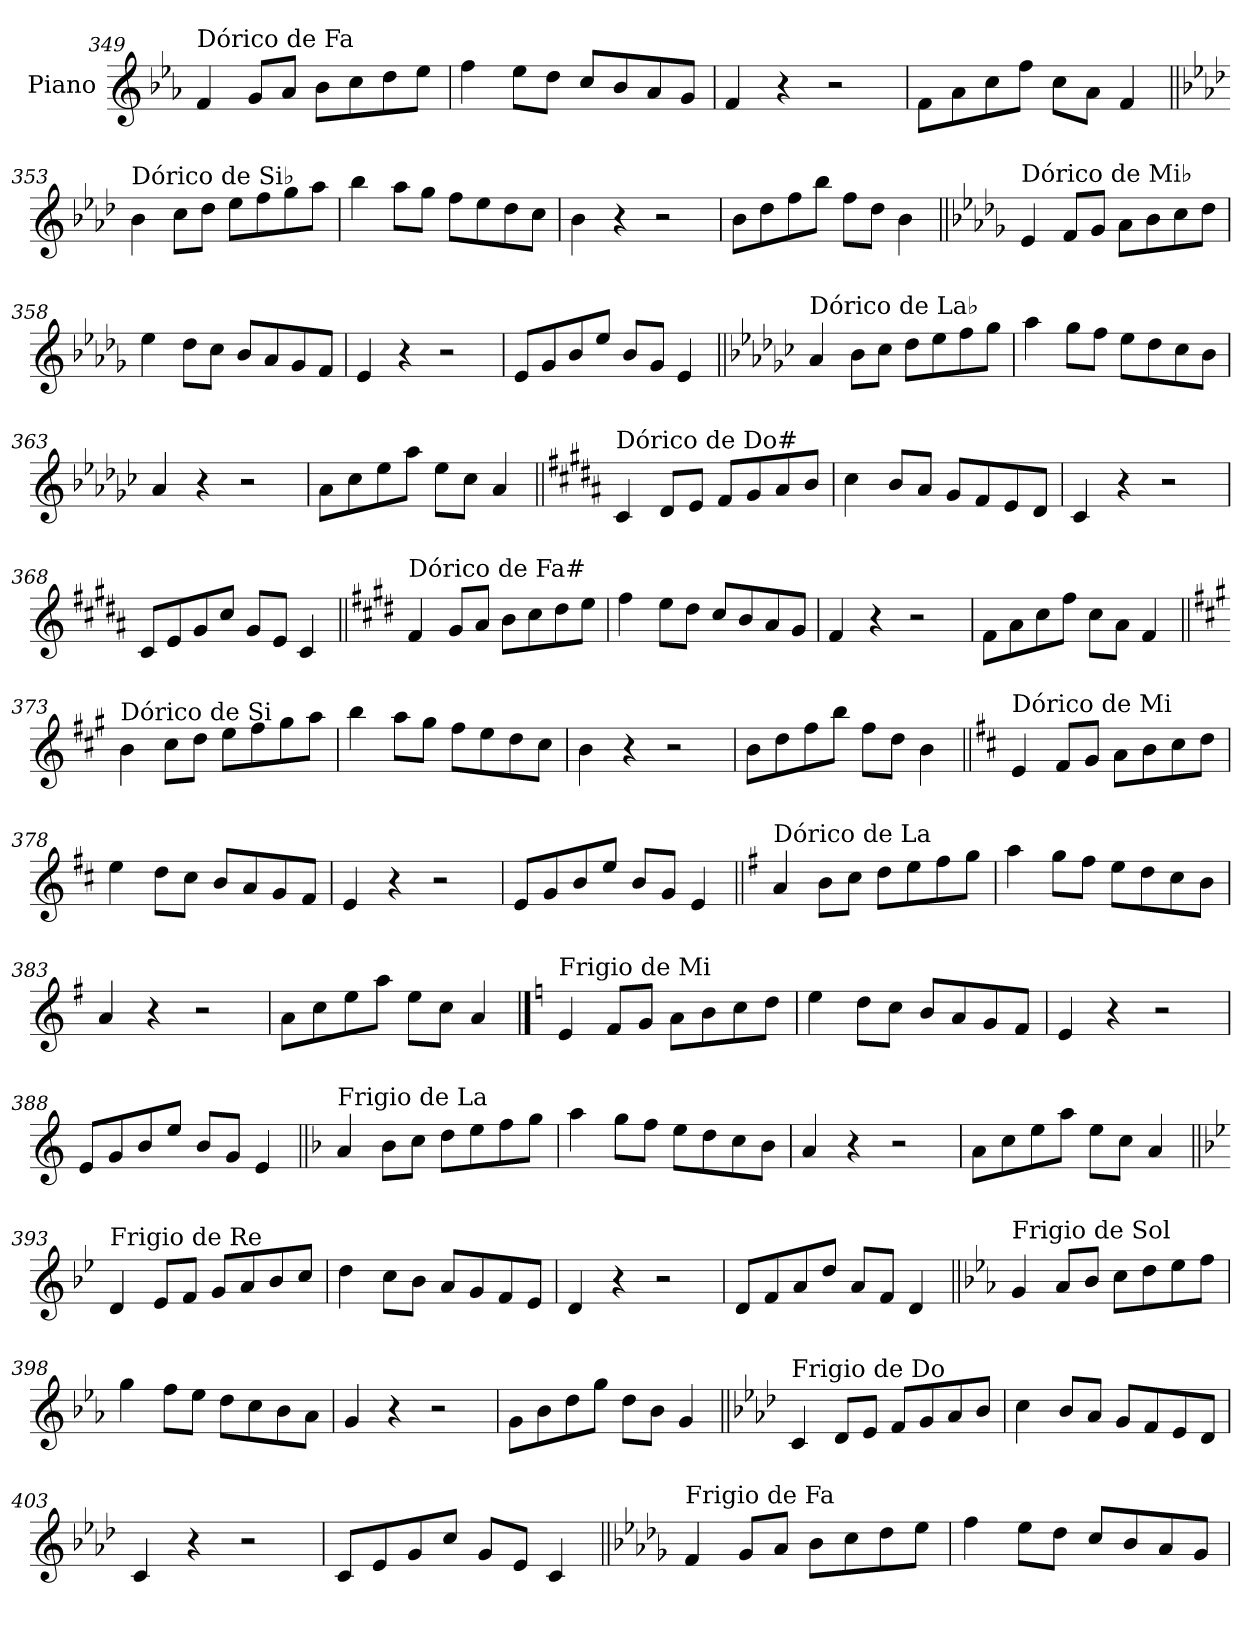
**kern
*part1
*staff1
*I"Piano
*I'Pno.
!!LO:LB:g=z
*clefG2
*k[b-e-a-]
=349
!LO:TX:a:t=Dórico de Fa
4f/
8g/L
8a-/J
8b-\L
8cc\
8dd\
8ee-\J
=350
4ff\
8ee-\L
8dd\J
8cc/L
8b-/
8a-/
8g/J
=351
4f/
4r
2r
=352
8f\L
8a-\
8cc\
8ff\J
8cc\L
8a-\J
4f/
!!LO:LB:g=z
=353||
*k[b-e-a-d-]
!LO:TX:a:t=Dórico de Si♭
4b-\
8cc\L
8dd-\J
8ee-\L
8ff\
8gg\
8aa-\J
=354
4bb-\
8aa-\L
8gg\J
8ff\L
8ee-\
8dd-\
8cc\J
=355
4b-\
4r
2r
=356
8b-\L
8dd-\
8ff\
8bb-\J
8ff\L
8dd-\J
4b-\
!!LO:LB:g=z
=357||
*k[b-e-a-d-g-]
!LO:TX:a:t=Dórico de Mi♭
4e-/
8f/L
8g-/J
8a-\L
8b-\
8cc\
8dd-\J
=358
4ee-\
8dd-\L
8cc\J
8b-/L
8a-/
8g-/
8f/J
=359
4e-/
4r
2r
=360
8e-/L
8g-/
8b-/
8ee-/J
8b-/L
8g-/J
4e-/
!!LO:LB:g=z
=361||
*k[b-e-a-d-g-c-]
!LO:TX:a:t=Dórico de La♭
4a-/
8b-\L
8cc-\J
8dd-\L
8ee-\
8ff\
8gg-\J
=362
4aa-\
8gg-\L
8ff\J
8ee-\L
8dd-\
8cc-\
8b-\J
=363
4a-/
4r
2r
=364
8a-\L
8cc-\
8ee-\
8aa-\J
8ee-\L
8cc-\J
4a-/
!!LO:LB:g=z
=365||
*k[f#c#g#d#a#]
!LO:TX:a:t=Dórico de Do#
4c#/
8d#/L
8e/J
8f#/L
8g#/
8a#/
8b/J
=366
4cc#\
8b/L
8a#/J
8g#/L
8f#/
8e/
8d#/J
=367
4c#/
4r
2r
=368
8c#/L
8e/
8g#/
8cc#/J
8g#/L
8e/J
4c#/
!!LO:LB:g=z
=369||
*k[f#c#g#d#]
!LO:TX:a:t=Dórico de Fa#
4f#/
8g#/L
8a/J
8b\L
8cc#\
8dd#\
8ee\J
=370
4ff#\
8ee\L
8dd#\J
8cc#/L
8b/
8a/
8g#/J
=371
4f#/
4r
2r
=372
8f#\L
8a\
8cc#\
8ff#\J
8cc#\L
8a\J
4f#/
!!LO:LB:g=z
=373||
*k[f#c#g#]
!LO:TX:a:t=Dórico de Si
4b\
8cc#\L
8dd\J
8ee\L
8ff#\
8gg#\
8aa\J
=374
4bb\
8aa\L
8gg#\J
8ff#\L
8ee\
8dd\
8cc#\J
=375
4b\
4r
2r
=376
8b\L
8dd\
8ff#\
8bb\J
8ff#\L
8dd\J
4b\
!!LO:LB:g=z
=377||
*k[f#c#]
!LO:TX:a:t=Dórico de Mi
4e/
8f#/L
8g/J
8a\L
8b\
8cc#\
8dd\J
=378
4ee\
8dd\L
8cc#\J
8b/L
8a/
8g/
8f#/J
=379
4e/
4r
2r
=380
8e/L
8g/
8b/
8ee/J
8b/L
8g/J
4e/
!!LO:LB:g=z
=381||
*k[f#]
!LO:TX:a:t=Dórico de La
4a/
8b\L
8cc\J
8dd\L
8ee\
8ff#\
8gg\J
=382
4aa\
8gg\L
8ff#\J
8ee\L
8dd\
8cc\
8b\J
=383
4a/
4r
2r
=384
8a\L
8cc\
8ee\
8aa\J
8ee\L
8cc\J
4a/
!!LO:PB:g=z
==385
*k[]
!LO:TX:a:t=Frigio de Mi
4e/
8f/L
8g/J
8a\L
8b\
8cc\
8dd\J
=386
4ee\
8dd\L
8cc\J
8b/L
8a/
8g/
8f/J
=387
4e/
4r
2r
=388
8e/L
8g/
8b/
8ee/J
8b/L
8g/J
4e/
!!LO:LB:g=z
=389||
*k[b-]
!LO:TX:a:t=Frigio de La
4a/
8b-\L
8cc\J
8dd\L
8ee\
8ff\
8gg\J
=390
4aa\
8gg\L
8ff\J
8ee\L
8dd\
8cc\
8b-\J
=391
4a/
4r
2r
=392
8a\L
8cc\
8ee\
8aa\J
8ee\L
8cc\J
4a/
!!LO:LB:g=z
=393||
*k[b-e-]
!LO:TX:a:t=Frigio de Re
4d/
8e-/L
8f/J
8g/L
8a/
8b-/
8cc/J
=394
4dd\
8cc\L
8b-\J
8a/L
8g/
8f/
8e-/J
=395
4d/
4r
2r
=396
8d/L
8f/
8a/
8dd/J
8a/L
8f/J
4d/
!!LO:LB:g=z
=397||
*k[b-e-a-]
!LO:TX:a:t=Frigio de Sol
4g/
8a-/L
8b-/J
8cc\L
8dd\
8ee-\
8ff\J
=398
4gg\
8ff\L
8ee-\J
8dd\L
8cc\
8b-\
8a-\J
=399
4g/
4r
2r
=400
8g\L
8b-\
8dd\
8gg\J
8dd\L
8b-\J
4g/
!!LO:LB:g=z
=401||
*k[b-e-a-d-]
!LO:TX:a:t=Frigio de Do
4c/
8d-/L
8e-/J
8f/L
8g/
8a-/
8b-/J
=402
4cc\
8b-/L
8a-/J
8g/L
8f/
8e-/
8d-/J
=403
4c/
4r
2r
=404
8c/L
8e-/
8g/
8cc/J
8g/L
8e-/J
4c/
!!LO:LB:g=z
=405||
*k[b-e-a-d-g-]
!LO:TX:a:t=Frigio de Fa
4f/
8g-/L
8a-/J
8b-\L
8cc\
8dd-\
8ee-\J
=406
4ff\
8ee-\L
8dd-\J
8cc/L
8b-/
8a-/
8g-/J
=
*-
